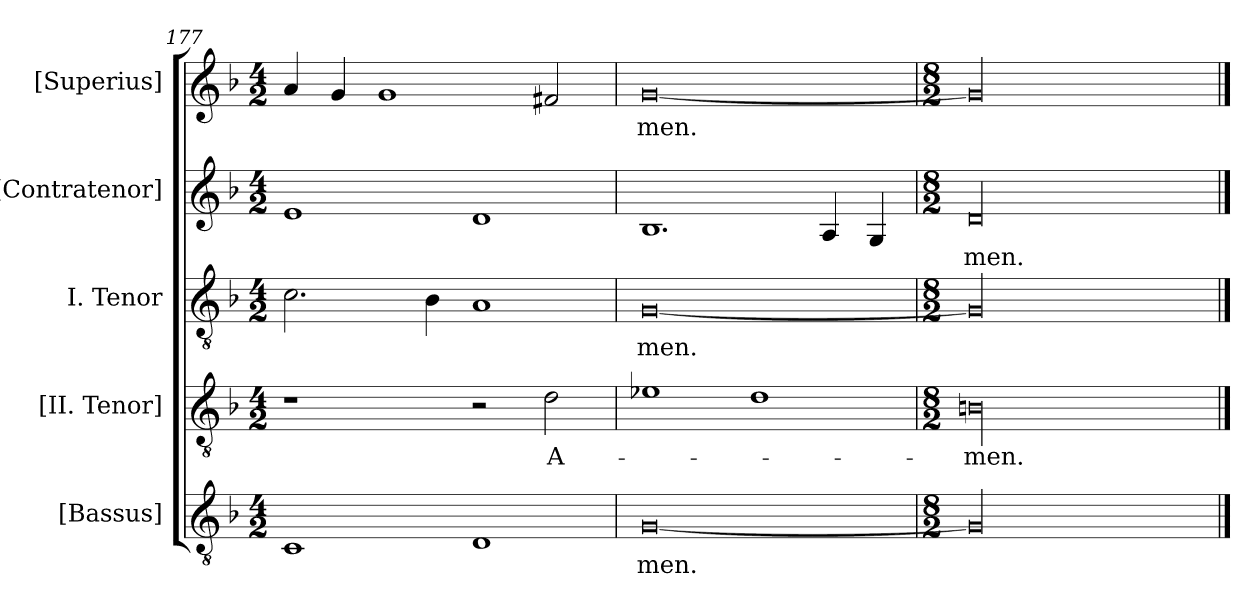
**kern	**text	**kern	**text	**kern	**text	**kern	**text	**kern	**text
*part5	*part5	*part4	*part4	*part3	*part3	*part2	*part2	*part1	*part1
*staff5	*staff5	*staff4	*staff4	*staff3	*staff3	*staff2	*staff2	*staff1	*staff1
*I"[Bassus]	*	*I"[II. Tenor]	*	*I"I. Tenor	*	*I"[Contratenor]	*	*I"[Superius]	*
*clefGv2	*	*clefGv2	*	*clefGv2	*	*clefG2	*	*clefG2	*
*k[b-]	*	*k[b-]	*	*k[b-]	*	*k[b-]	*	*k[b-]	*
*M4/2	*	*M4/2	*	*M4/2	*	*M4/2	*	*M4/2	*
=177	=177	=177	=177	=177	=177	=177	=177	=177	=177
1C/	.	1r	.	2.c\	.	1e/	.	4a/	.
.	.	.	.	.	.	.	.	4g/	.
.	.	.	.	.	.	.	.	1g/	.
.	.	.	.	4B-\	.	.	.	.	.
1D/	.	2r	.	1A/	.	1d/	.	.	.
.	.	2d\	A-	.	.	.	.	2f#X/	.
=178	=178	=178	=178	=178	=178	=178	=178	=178	=178
[0G/	-men.	1e-X\	.	[0G/	-men.	1.B-/	.	[0g/	-men.
.	.	1d\	.	.	.	.	.	.	.
.	.	.	.	.	.	4A/	.	.	.
.	.	.	.	.	.	4G/	.	.	.
=179	=179	=179	=179	=179	=179	=179	=179	=179	=179
*M8/2	*	*M8/2	*	*M8/2	*	*M8/2	*	*M8/2	*
00G/]	.	00Bn\	-men.	00G/]	.	00d/	-men.	00g/]	.
==	==	==	==	==	==	==	==	==	==
*-	*-	*-	*-	*-	*-	*-	*-	*-	*-
